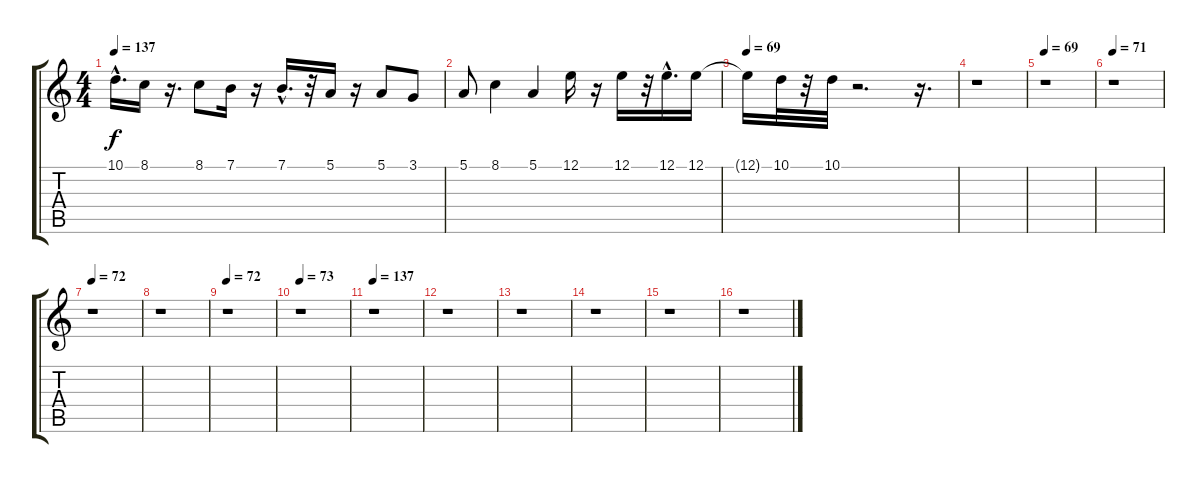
\track "" {instrument choiraahs}
\staff {score tabs}
\tuning (E4 B3 G3 D3 A2 E2) {hide}
\ts (4 4)
\tempo 137
\clef g2
\ks c
10.1{hac t}.16{d dy f} 8.1.16 r.16{d} 8.1.8 7.1.16 r.16 7.1{hac}.16{d} r.32 5.1.16 r.16 5.1.8 3.1.8 |
5.1.8 8.1.4 5.1.4 12.1.16 r.16 12.1.16 r.32 12.1{hac}.16{d} 12.1.16 |
\tempo 69
12.1{t}.16 10.1.32 r.32 10.1.32 r.2{d} r.16{d} |
r.1 |
\tempo 69
r.1 |
\tempo 71
r.1 |
\tempo 72
r.1 |
r.1 |
\tempo 72
r.1 |
\tempo 73
r.1 |
\tempo 137
r.1 |
r.1 |
r.1 |
r.1 |
r.1 |
r.1
